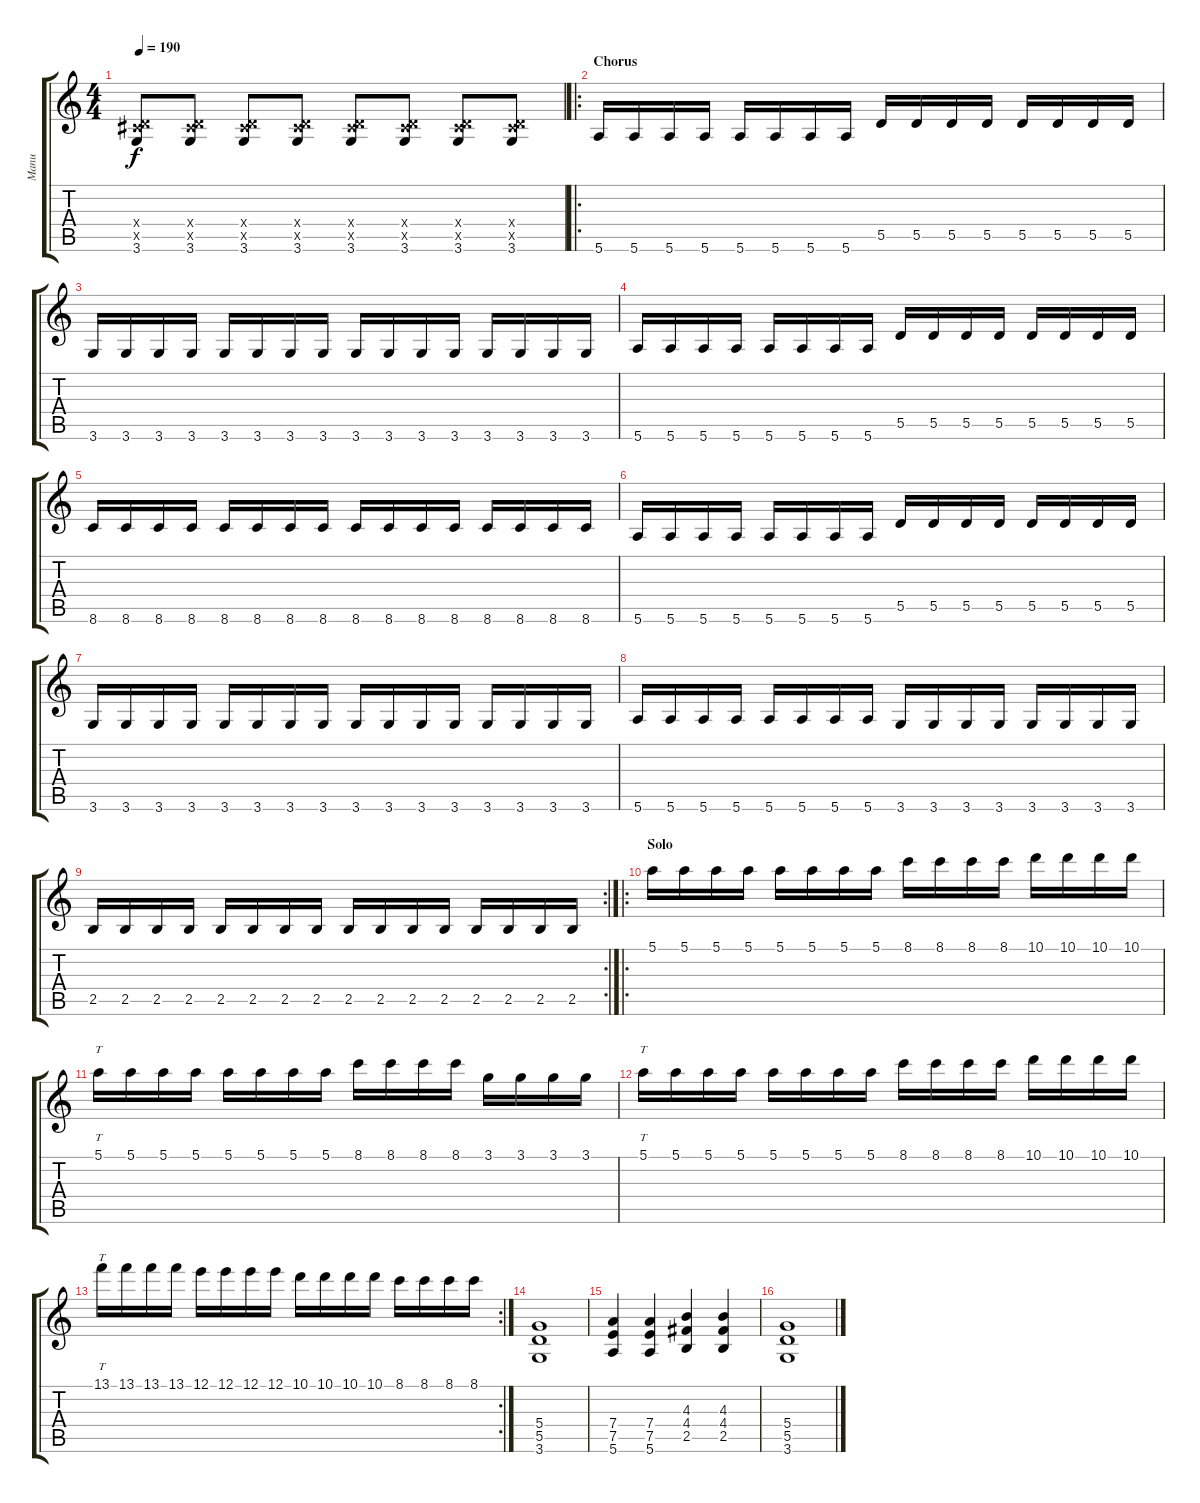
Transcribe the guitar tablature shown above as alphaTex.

\track ("Manu" "Manu") {instrument overdrivenguitar}
\staff {score tabs}
\tuning (E4 B3 G3 D3 A2 E2) {hide}
\ts (4 4)
\tempo 190
\clef g2
\ks c
(0.4{x} 4.5{x} 3.6).8{dy f} (0.4{x} 4.5{x} 3.6).8 (0.4{x} 4.5{x} 3.6).8 (0.4{x} 4.5{x} 3.6).8 (0.4{x} 4.5{x} 3.6).8 (0.4{x} 4.5{x} 3.6).8 (0.4{x} 4.5{x} 3.6).8 (0.4{x} 4.5{x} 3.6).8 |
\ro
\section ("" "Chorus")
5.6.16 5.6.16 5.6.16 5.6.16 5.6.16 5.6.16 5.6.16 5.6.16 5.5.16 5.5.16 5.5.16 5.5.16 5.5.16 5.5.16 5.5.16 5.5.16 |
3.6.16 3.6.16 3.6.16 3.6.16 3.6.16 3.6.16 3.6.16 3.6.16 3.6.16 3.6.16 3.6.16 3.6.16 3.6.16 3.6.16 3.6.16 3.6.16 |
5.6.16 5.6.16 5.6.16 5.6.16 5.6.16 5.6.16 5.6.16 5.6.16 5.5.16 5.5.16 5.5.16 5.5.16 5.5.16 5.5.16 5.5.16 5.5.16 |
8.6.16 8.6.16 8.6.16 8.6.16 8.6.16 8.6.16 8.6.16 8.6.16 8.6.16 8.6.16 8.6.16 8.6.16 8.6.16 8.6.16 8.6.16 8.6.16 |
5.6.16 5.6.16 5.6.16 5.6.16 5.6.16 5.6.16 5.6.16 5.6.16 5.5.16 5.5.16 5.5.16 5.5.16 5.5.16 5.5.16 5.5.16 5.5.16 |
3.6.16 3.6.16 3.6.16 3.6.16 3.6.16 3.6.16 3.6.16 3.6.16 3.6.16 3.6.16 3.6.16 3.6.16 3.6.16 3.6.16 3.6.16 3.6.16 |
5.6.16 5.6.16 5.6.16 5.6.16 5.6.16 5.6.16 5.6.16 5.6.16 3.6.16 3.6.16 3.6.16 3.6.16 3.6.16 3.6.16 3.6.16 3.6.16 |
\rc 2
2.5.16 2.5.16 2.5.16 2.5.16 2.5.16 2.5.16 2.5.16 2.5.16 2.5.16 2.5.16 2.5.16 2.5.16 2.5.16 2.5.16 2.5.16 2.5.16 |
\ro
\section ("" "Solo")
5.1.16 5.1.16 5.1.16 5.1.16 5.1.16 5.1.16 5.1.16 5.1.16 8.1.16 8.1.16 8.1.16 8.1.16 10.1.16 10.1.16 10.1.16 10.1.16 |
5.1.16{tt} 5.1.16 5.1.16 5.1.16 5.1.16 5.1.16 5.1.16 5.1.16 8.1.16 8.1.16 8.1.16 8.1.16 3.1.16 3.1.16 3.1.16 3.1.16 |
5.1.16{tt} 5.1.16 5.1.16 5.1.16 5.1.16 5.1.16 5.1.16 5.1.16 8.1.16 8.1.16 8.1.16 8.1.16 10.1.16 10.1.16 10.1.16 10.1.16 |
\rc 2
13.1.16{tt} 13.1.16 13.1.16 13.1.16 12.1.16 12.1.16 12.1.16 12.1.16 10.1.16 10.1.16 10.1.16 10.1.16 8.1.16 8.1.16 8.1.16 8.1.16 |
(5.4 5.5 3.6).1 |
(7.4 7.5 5.6).4 (7.4 7.5 5.6).4 (4.3 4.4 2.5).4 (4.3 4.4 2.5).4 |
(5.4 5.5 3.6).1
